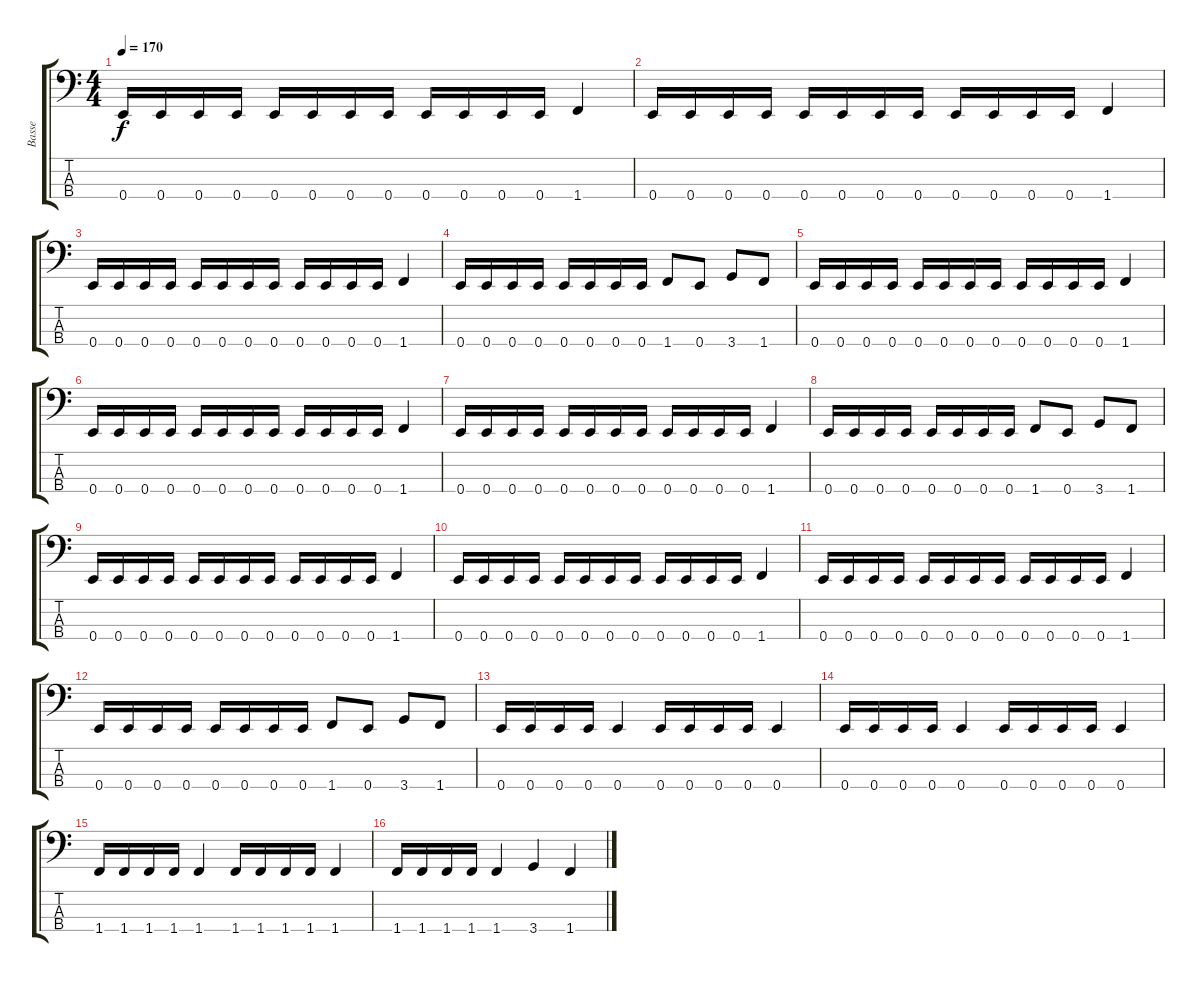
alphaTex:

\track ("Basse" "Basse") {instrument electricbasspick}
\staff {score tabs}
\tuning (G2 D2 A1 E1) {hide}
\ts (4 4)
\tempo 170
\clef f4
\ks c
0.4.16{dy f} 0.4.16 0.4.16 0.4.16 0.4.16 0.4.16 0.4.16 0.4.16 0.4.16 0.4.16 0.4.16 0.4.16 1.4.4 |
0.4.16 0.4.16 0.4.16 0.4.16 0.4.16 0.4.16 0.4.16 0.4.16 0.4.16 0.4.16 0.4.16 0.4.16 1.4.4 |
0.4.16 0.4.16 0.4.16 0.4.16 0.4.16 0.4.16 0.4.16 0.4.16 0.4.16 0.4.16 0.4.16 0.4.16 1.4.4 |
0.4.16 0.4.16 0.4.16 0.4.16 0.4.16 0.4.16 0.4.16 0.4.16 1.4.8 0.4.8 3.4.8 1.4.8 |
0.4.16 0.4.16 0.4.16 0.4.16 0.4.16 0.4.16 0.4.16 0.4.16 0.4.16 0.4.16 0.4.16 0.4.16 1.4.4 |
0.4.16 0.4.16 0.4.16 0.4.16 0.4.16 0.4.16 0.4.16 0.4.16 0.4.16 0.4.16 0.4.16 0.4.16 1.4.4 |
0.4.16 0.4.16 0.4.16 0.4.16 0.4.16 0.4.16 0.4.16 0.4.16 0.4.16 0.4.16 0.4.16 0.4.16 1.4.4 |
0.4.16 0.4.16 0.4.16 0.4.16 0.4.16 0.4.16 0.4.16 0.4.16 1.4.8 0.4.8 3.4.8 1.4.8 |
0.4.16 0.4.16 0.4.16 0.4.16 0.4.16 0.4.16 0.4.16 0.4.16 0.4.16 0.4.16 0.4.16 0.4.16 1.4.4 |
0.4.16 0.4.16 0.4.16 0.4.16 0.4.16 0.4.16 0.4.16 0.4.16 0.4.16 0.4.16 0.4.16 0.4.16 1.4.4 |
0.4.16 0.4.16 0.4.16 0.4.16 0.4.16 0.4.16 0.4.16 0.4.16 0.4.16 0.4.16 0.4.16 0.4.16 1.4.4 |
0.4.16 0.4.16 0.4.16 0.4.16 0.4.16 0.4.16 0.4.16 0.4.16 1.4.8 0.4.8 3.4.8 1.4.8 |
\section ("" "")
0.4.16 0.4.16 0.4.16 0.4.16 0.4.4 0.4.16 0.4.16 0.4.16 0.4.16 0.4.4 |
0.4.16 0.4.16 0.4.16 0.4.16 0.4.4 0.4.16 0.4.16 0.4.16 0.4.16 0.4.4 |
1.4.16 1.4.16 1.4.16 1.4.16 1.4.4 1.4.16 1.4.16 1.4.16 1.4.16 1.4.4 |
1.4.16 1.4.16 1.4.16 1.4.16 1.4.4 3.4.4 1.4.4
